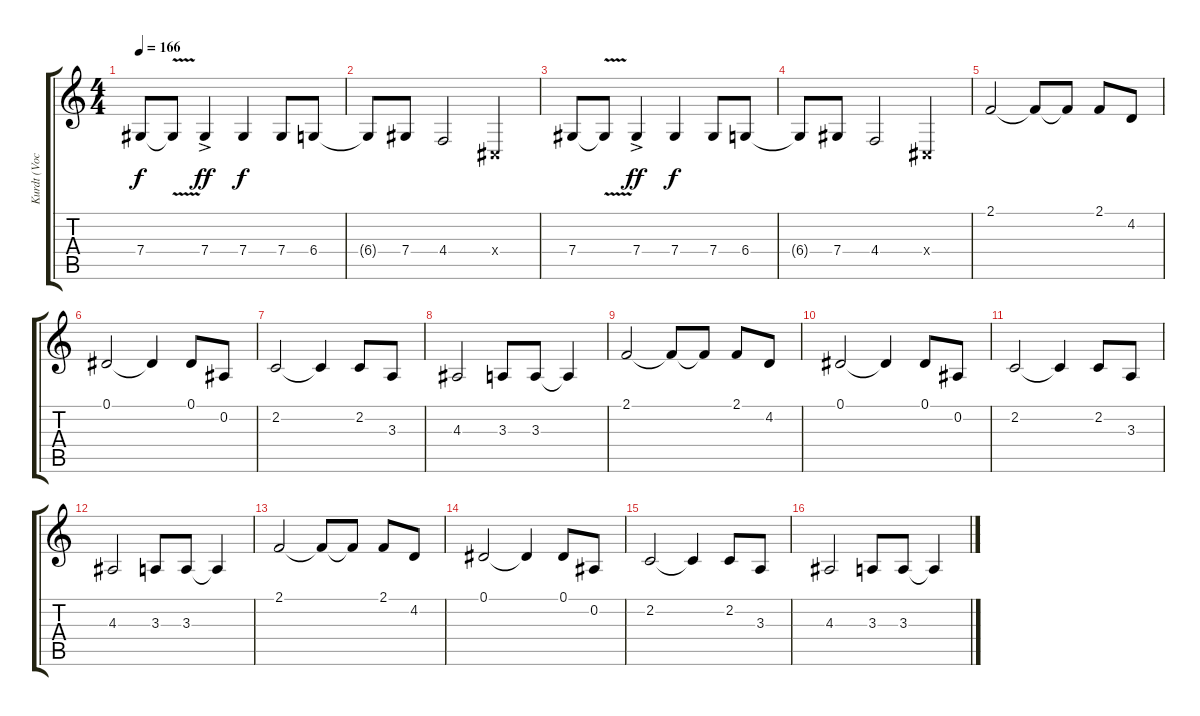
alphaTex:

\track ("Kurdt (Vocal)" "Kurdt (Voc") {instrument cello}
\staff {score tabs}
\tuning (Eb4 Bb3 Gb3 Db3 Ab2 Eb2) {hide}
\ts (4 4)
\tempo 166
\clef g2
\ks c
7.4.8{dy f} 7.4{v t}.8 7.4{ac}.4{dy ff} 7.4.4{dy f} 7.4.8 6.4.8 |
6.4{t}.8 7.4.8 4.4.2 0.4{x}.4 |
7.4.8 7.4{v t}.8 7.4{ac}.4{dy ff} 7.4.4{dy f} 7.4.8 6.4.8 |
6.4{t}.8 7.4.8 4.4.2 0.4{x}.4 |
2.1.2 2.1{t}.8 2.1{t}.8 2.1.8 4.2.8 |
0.1.2 0.1{t}.4 0.1.8 0.2.8 |
2.2.2 2.2{t}.4 2.2.8 3.3.8 |
4.3.2 3.3.8 3.3.8 3.3{t}.4 |
2.1.2 2.1{t}.8 2.1{t}.8 2.1.8 4.2.8 |
0.1.2 0.1{t}.4 0.1.8 0.2.8 |
2.2.2 2.2{t}.4 2.2.8 3.3.8 |
4.3.2 3.3.8 3.3.8 3.3{t}.4 |
2.1.2 2.1{t}.8 2.1{t}.8 2.1.8 4.2.8 |
0.1.2 0.1{t}.4 0.1.8 0.2.8 |
2.2.2 2.2{t}.4 2.2.8 3.3.8 |
4.3.2 3.3.8 3.3.8 3.3{t}.4
